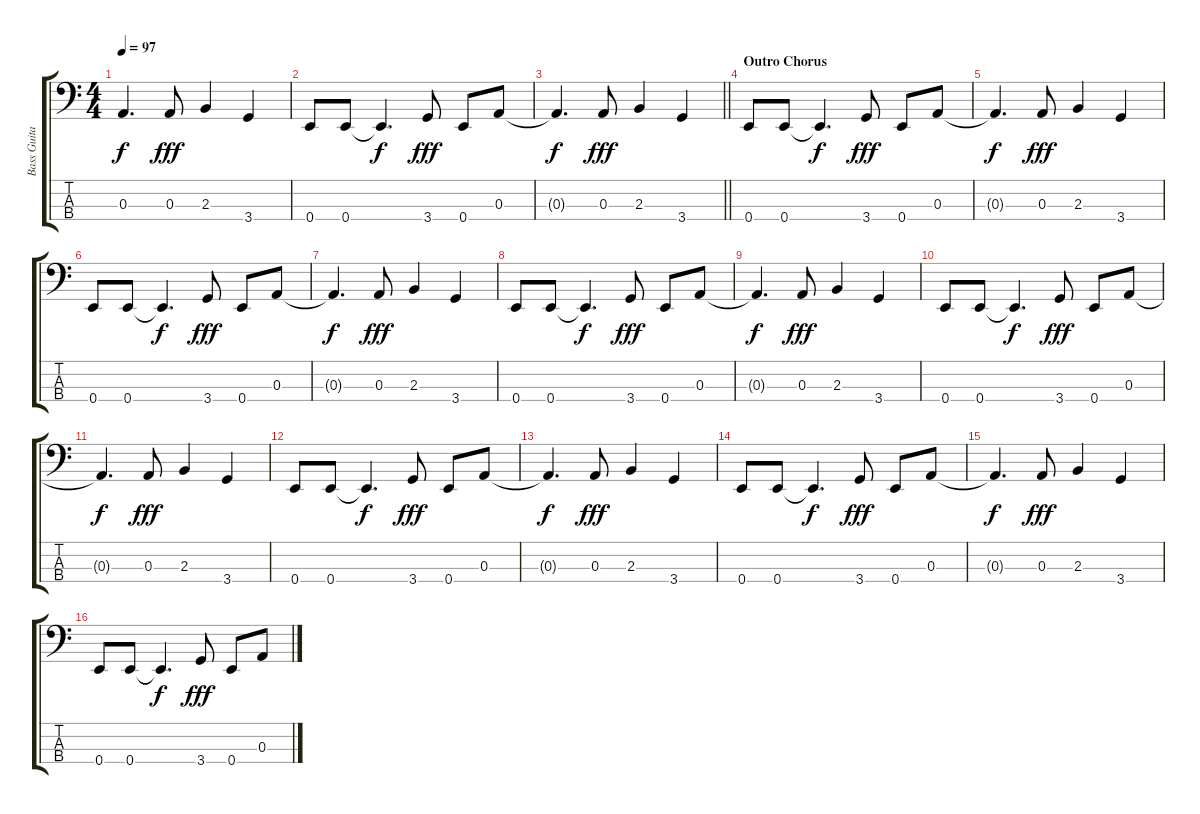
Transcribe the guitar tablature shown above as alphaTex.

\track ("Bass Guitar" "Bass Guita") {instrument electricbasspick}
\staff {score tabs}
\tuning (G2 D2 A1 E1) {hide}
\ts (4 4)
\tempo 97
\clef f4
\ks c
0.3{t}.4{d dy f} 0.3.8{dy fff} 2.3.4 3.4.4 |
0.4.8 0.4.8 0.4{t}.4{d dy f} 3.4.8{dy fff} 0.4.8 0.3.8 |
\barLineRight lightlight
0.3{t}.4{d dy f} 0.3.8{dy fff} 2.3.4 3.4.4 |
\section ("" "Outro Chorus")
0.4.8 0.4.8 0.4{t}.4{d dy f} 3.4.8{dy fff} 0.4.8 0.3.8 |
0.3{t}.4{d dy f} 0.3.8{dy fff} 2.3.4 3.4.4 |
0.4.8 0.4.8 0.4{t}.4{d dy f} 3.4.8{dy fff} 0.4.8 0.3.8 |
0.3{t}.4{d dy f} 0.3.8{dy fff} 2.3.4 3.4.4 |
0.4.8 0.4.8 0.4{t}.4{d dy f} 3.4.8{dy fff} 0.4.8 0.3.8 |
0.3{t}.4{d dy f} 0.3.8{dy fff} 2.3.4 3.4.4 |
0.4.8 0.4.8 0.4{t}.4{d dy f} 3.4.8{dy fff} 0.4.8 0.3.8 |
0.3{t}.4{d dy f} 0.3.8{dy fff} 2.3.4 3.4.4 |
0.4.8 0.4.8 0.4{t}.4{d dy f} 3.4.8{dy fff} 0.4.8 0.3.8 |
0.3{t}.4{d dy f} 0.3.8{dy fff} 2.3.4 3.4.4 |
0.4.8 0.4.8 0.4{t}.4{d dy f} 3.4.8{dy fff} 0.4.8 0.3.8 |
0.3{t}.4{d dy f} 0.3.8{dy fff} 2.3.4 3.4.4 |
0.4.8 0.4.8 0.4{t}.4{d dy f} 3.4.8{dy fff} 0.4.8 0.3.8
